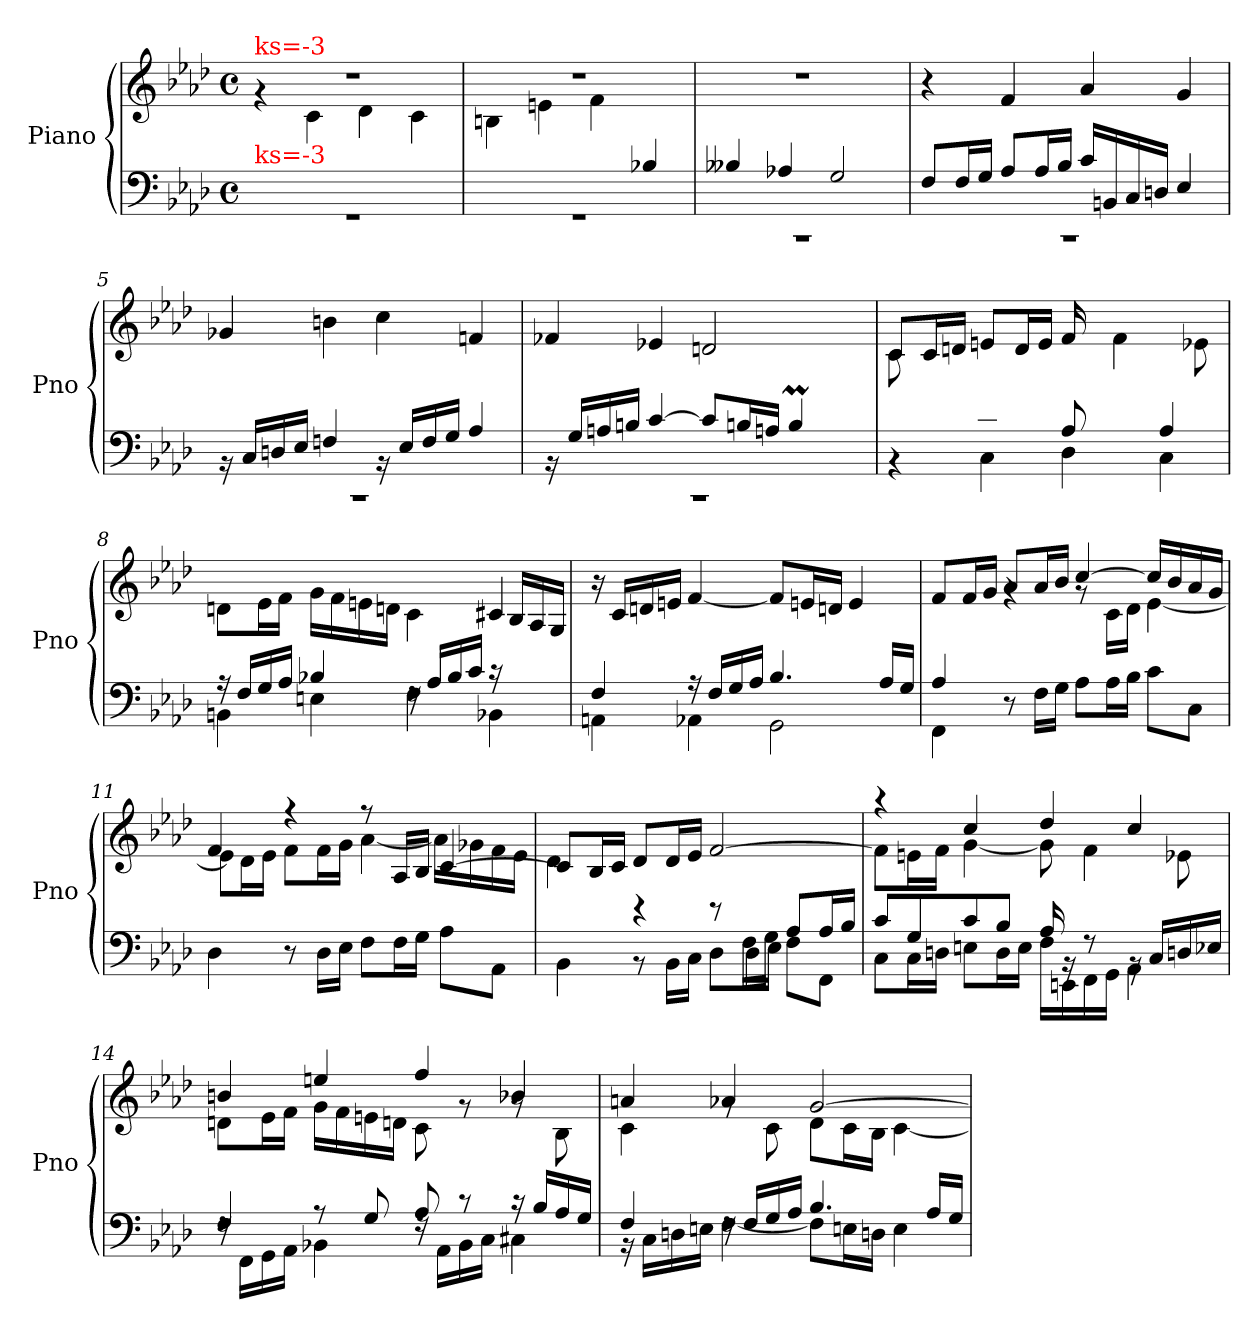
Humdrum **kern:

**kern	**kern
*part1	*part1
*staff2	*staff1
*I"Piano	*
*I'Pno	*
*clefF4	*clefG2
*k[b-e-a-d-]	*k[b-e-a-d-]
*M4/4	*M4/4
*met(c)	*met(c)
=1	=1
*	*^
!	!LO:TX:a:color=#FF0000:t=ks=-3	!
!LO:TX:a:color=#FF0000:t=ks=-3	!	!
1rGG	1r	4rg
.	.	4c\
.	.	4d-\
.	.	4c\
=2	=2	=2
*^	*	*
2.ryy	1rGG	1r	4Bn\
.	.	.	4en\
.	.	.	4f\
4B-X/	.	.	4ryy
*	*	*v	*v
=3	=3	=3
1rCC	4B--Xi/	1r
.	4A-X/	.
.	2G/	.
=4	=4	=4
1rCC	8F/L	4r
.	16F/L	.
.	16G/JJ	.
.	8A-/L	4f/
.	16A-/L	.
.	16B-/JJ	.
.	16c/LL	4a-/
.	16BBn/	.
.	16C/	.
.	16Dn/JJ	.
.	4E-/	4g/
=5	=5	=5
1rCC	16rBB	4g-Xi/
.	16C/LL	.
.	16Dn/	.
.	16E-/JJ	.
.	4Fn/	4bn\
.	16rBB	4cc\
.	16E-/LL	.
.	16F/	.
.	16G/JJ	.
.	4A-/	4fn/
!!LO:LB:g=z
=6	=6	=6
*	*^	*^
1rCC	2ryy	16rBB	4f-Xi/	2ryy
.	.	16G/LL	.	.
.	.	16An/	.	.
.	.	16Bn/JJ	.	.
.	.	[4c/	4e-X/	.
.	4ryy	8c/L]	2dn/	4ryy
.	.	16Bn/L	.	.
.	.	16An/JJ	.	.
.	64ryy	4Bm/	.	64ryy
.	64cyy	.	.	8...ryy
.	8..Byy	.	.	.
=7	=7	=7	=7	=7
2ryy	8ryy	4rBB	8c/L	8c\L
.	8G/	.	16c/L	2ryy
.	.	.	16dn/JJ	.
.	8c/	4C\	8en/L	.
.	8B-X/J	.	16d/L	.
.	.	.	16e/JJ	.
16ryy	8A-/	4D-\	16f/LL	.
16En/	.	.	4..ryy	.
16F/	4.ryy	.	.	4f\
16G/JJ	.	.	.	.
4A-/	.	4C\	.	.
.	.	.	.	8e-X\
*	*v	*v	*	*
!!LO:LB:g=z	!!
=8	=8	=8	=8
16r	4BBn\	8dn\L	2ryy
16F/LL	.	.	.
16G/	.	16e-\L	.
16A-/JJ	.	16f\JJ	.
4B-X/	4En\	16g\LL	.
.	.	16f\	.
.	.	16en\	.
.	.	16dn\JJ	.
16rF	4F\	4c\	4ryy
16A-/LL	.	.	.
16B-/	.	.	.
16c/JJ	.	.	.
16rc	4BB-X\	4c#Xi/	16ryy
8.ryy	.	.	16B-/LL
.	.	.	16A-/
.	.	.	16G/JJ
*	*	*v	*v
!!LO:LB:g=z
=9	=9	=9
4F/	4AAn\	16r
.	.	16c/LL
.	.	16dn/
.	.	16en/JJ
16r	4AA-X\	[4f/
16F/LL	.	.
16G/	.	.
16A-/JJ	.	.
4.B-/	2GG\	8f/L]
.	.	16en/L
.	.	16dn/JJ
.	.	4e/
16A-/LL	.	.
16G/JJ	.	.
=10	=10	=10
*	*	*^
4A-/	4FF\	8f/L	4ryy
.	.	16f/L	.
.	.	16g/JJ	.
2.ryy	8r	8a-/L	4rg
.	16F\LL	16a-/L	.
.	16G\JJ	16b-/JJ	.
.	8A-\L	[4cc/	8rg
.	16A-\L	.	16c\LL
.	16B-\JJ	.	16d-\JJ
.	8c\L	16cc/LL]	[4e-\
.	.	16b-/	.
.	8C\J	16a-/	.
.	.	16g/JJ	.
*v	*v	*	*
=11	=11	=11
4D-\	4f/	8e-\L]
.	.	16d-\L
.	.	16e-\JJ
8r	4r	8f\L
16D-\LL	.	16f\L
16E-\JJ	.	16g\JJ
8F\L	8r	[4a-\
16F\L	16A-/LL	.
16G\JJ	16B-/JJ	.
8A-\L	[4c/	16a-\LL]
.	.	16g-X\
8AA-\J	.	16f\
.	.	16e-\JJ
!!LO:LB:g=z	!!
=12	=12	=12
*^	*	*
2ryy	4BB-\	8c/L]	4d-\
.	.	16B-/L	.
.	.	16c/JJ	.
.	8rBB	8d-/L	4rBB
.	16BB-\LL	16d-/L	.
.	16C\JJ	16e-/JJ	.
8ryy	8D-\L	[2f/	8rBB
16F\LL	16D-\L	.	4.ryy
16G\JJ	16E-\JJ	.	.
8A-/L	8F\L	.	.
16A-/L	8FF\J	.	.
16B-/JJ	.	.	.
=13	=13	=13	=13
8c/L	8C\L	8f\L]	4raa
8G/	16C\L	16en\L	.
.	16Dn\JJ	16f\JJ	.
8c/	8En\L	4cc/	[4g\
8B-/J	16D\L	.	.
.	16E\JJ	.	.
16A-/	16F\LL	4dd-/	8g\]
16rBB	16EEn\	.	.
8r	16FF\	.	4f\
.	16GG\JJ	.	.
16rBB	4AA-\	4cc/	.
16C/LL	.	.	.
16Dn/	.	.	8e-X\
16E-X/JJ	.	.	.
=14	=14	=14	=14
4F/	16rF	4bn/	8dn\L
.	16FF\LL	.	.
.	16GG\	.	16e-\L
.	16AA-\JJ	.	16f\JJ
8r	4BB-X\	4een/	16g\LL
.	.	.	16f\
8G/	.	.	16en\
.	.	.	16dn\JJ
8A-/	16rF	4ff/	8c\
.	16AA-\LL	.	.
8r	16BB-\	.	8rg
.	16C\JJ	.	.
16r	4C#Xi\	4b-X/	8rg
16B-/LL	.	.	.
16A-/	.	.	8B-\
16G/JJ	.	.	.
!!LO:PB:g=z	!!
=15	=15	=15	=15
4F/	16r	4an/	4c\
.	16C\LL	.	.
.	16Dn\	.	.
.	16En\JJ	.	.
16rF	[4F\	4a-X/	8rg
16F/LL	.	.	.
16G/	.	.	8c\
16A-/JJ	.	.	.
4.B-/	8F\L]	[2g/	8d-\L
.	16En\L	.	16c\L
.	16Dn\JJ	.	16B-\JJ
.	4E\	.	[4c\
16A-/LL	.	.	.
16G/JJ	.	.	.
*v	*v	*	*
*	*v	*v
=	=
*-	*-
